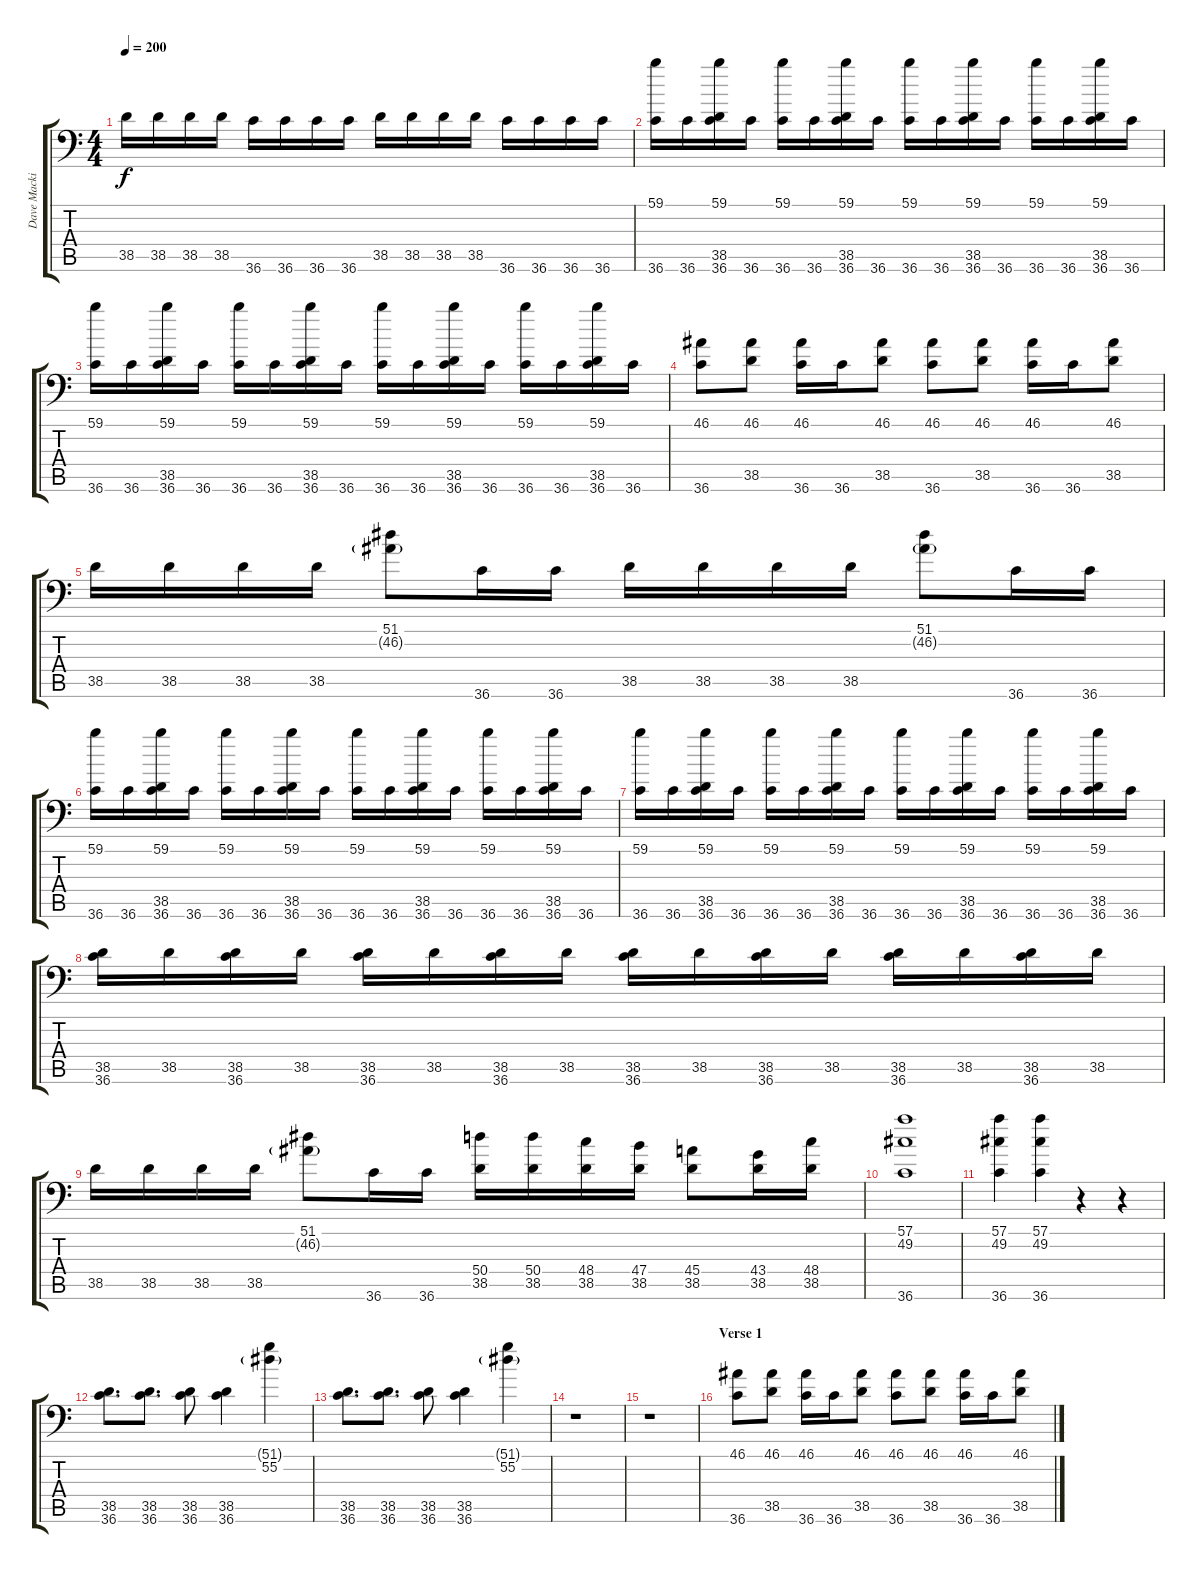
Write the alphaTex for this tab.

\track ("Dave Mackintosh | Drums" "Dave Macki") {instrument acousticgrandpiano}
\staff {score tabs}
\tuning (C-1 C-1 C-1 C-1 C-1 C-1) {hide}
\ts (4 4)
\tempo 200
\clef f4
\ks c
38.5.16{dy f} 38.5.16 38.5.16 38.5.16 36.6.16 36.6.16 36.6.16 36.6.16 38.5.16 38.5.16 38.5.16 38.5.16 36.6.16 36.6.16 36.6.16 36.6.16 |
(59.1 36.6).16 36.6.16 (59.1 38.5 36.6).16 36.6.16 (59.1 36.6).16 36.6.16 (59.1 38.5 36.6).16 36.6.16 (59.1 36.6).16 36.6.16 (59.1 38.5 36.6).16 36.6.16 (59.1 36.6).16 36.6.16 (59.1 38.5 36.6).16 36.6.16 |
(59.1 36.6).16 36.6.16 (59.1 38.5 36.6).16 36.6.16 (59.1 36.6).16 36.6.16 (59.1 38.5 36.6).16 36.6.16 (59.1 36.6).16 36.6.16 (59.1 38.5 36.6).16 36.6.16 (59.1 36.6).16 36.6.16 (59.1 38.5 36.6).16 36.6.16 |
(46.1 36.6).8 (46.1 38.5).8 (46.1 36.6).16 36.6.16 (46.1 38.5).8 (46.1 36.6).8 (46.1 38.5).8 (46.1 36.6).16 36.6.16 (46.1 38.5).8 |
38.5.16 38.5.16 38.5.16 38.5.16 (51.1 46.2{g}).8 36.6.16 36.6.16 38.5.16 38.5.16 38.5.16 38.5.16 (51.1 46.2{g}).8 36.6.16 36.6.16 |
(59.1 36.6).16 36.6.16 (59.1 38.5 36.6).16 36.6.16 (59.1 36.6).16 36.6.16 (59.1 38.5 36.6).16 36.6.16 (59.1 36.6).16 36.6.16 (59.1 38.5 36.6).16 36.6.16 (59.1 36.6).16 36.6.16 (59.1 38.5 36.6).16 36.6.16 |
(59.1 36.6).16 36.6.16 (59.1 38.5 36.6).16 36.6.16 (59.1 36.6).16 36.6.16 (59.1 38.5 36.6).16 36.6.16 (59.1 36.6).16 36.6.16 (59.1 38.5 36.6).16 36.6.16 (59.1 36.6).16 36.6.16 (59.1 38.5 36.6).16 36.6.16 |
(38.5 36.6).16 38.5.16 (38.5 36.6).16 38.5.16 (38.5 36.6).16 38.5.16 (38.5 36.6).16 38.5.16 (38.5 36.6).16 38.5.16 (38.5 36.6).16 38.5.16 (38.5 36.6).16 38.5.16 (38.5 36.6).16 38.5.16 |
38.5.16 38.5.16 38.5.16 38.5.16 (51.1 46.2{g}).8 36.6.16 36.6.16 (50.4 38.5).16 (50.4 38.5).16 (48.4 38.5).16 (47.4 38.5).16 (45.4 38.5).8 (43.4 38.5).16 (48.4 38.5).16 |
(57.1 49.2 36.6).1 |
(57.1 49.2 36.6).4 (57.1 49.2 36.6).4 r.4 r.4 |
(38.5 36.6).8{d} (38.5 36.6).8{d} (38.5 36.6).8 (38.5 36.6).4 (51.1{g} 55.2).4 |
(38.5 36.6).8{d} (38.5 36.6).8{d} (38.5 36.6).8 (38.5 36.6).4 (51.1{g} 55.2).4 |
r.1 |
r.1 |
\section ("" "Verse 1")
(46.1 36.6).8 (46.1 38.5).8 (46.1 36.6).16 36.6.16 (46.1 38.5).8 (46.1 36.6).8 (46.1 38.5).8 (46.1 36.6).16 36.6.16 (46.1 38.5).8
